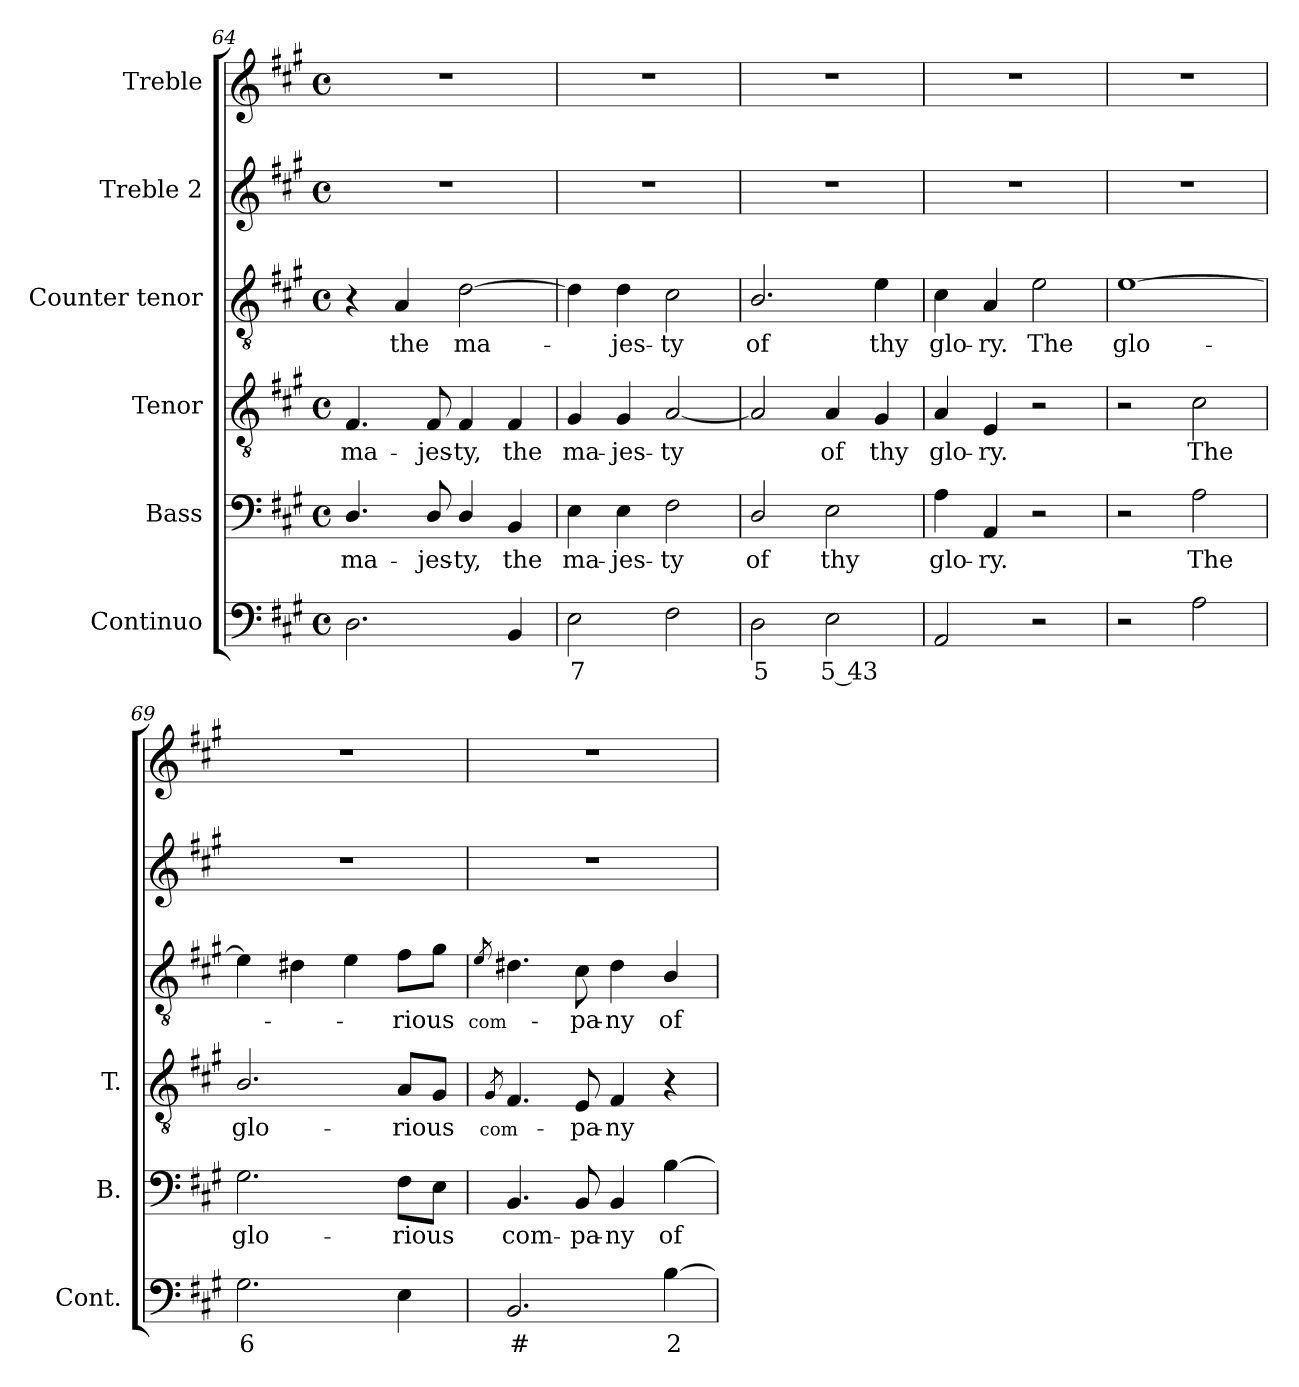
**kern	**text	**kern	**text	**kern	**text	**kern	**text	**kern	**kern
*part6	*part6	*part5	*part5	*part4	*part4	*part3	*part3	*part2	*part1
*staff6	*staff6	*staff5	*staff5	*staff4	*staff4	*staff3	*staff3	*staff2	*staff1
*I"Continuo	*	*I"Bass	*	*I"Tenor	*	*I"Counter tenor	*	*I"Treble 2	*I"Treble
*I'Cont.	*	*I'B.	*	*I'T.	*	*	*	*	*
*clefF4	*	*clefF4	*	*clefGv2	*	*clefGv2	*	*clefG2	*clefG2
*	*	*	*	*ITrd7c12	*	*ITrd7c12	*	*	*
*k[f#c#g#]	*	*k[f#c#g#]	*	*k[f#c#g#]	*	*k[f#c#g#]	*	*k[f#c#g#]	*k[f#c#g#]
*A:	*	*A:	*	*A:	*	*A:	*	*A:	*A:
*M4/4	*	*M4/4	*	*M4/4	*	*M4/4	*	*M4/4	*M4/4
*met(c)	*	*met(c)	*	*met(c)	*	*met(c)	*	*met(c)	*met(c)
=64	=64	=64	=64	=64	=64	=64	=64	=64	=64
!	!	!	!LO:LY:b:color=#000000	!	!	!	!	!	!
!	!	!	!	!	!LO:LY:b:color=#000000	!	!	!	!
2.Di\	.	4.Di/	ma-	4.FF#i/	ma-	4r	.	1r	1r
!	!	!	!	!	!	!	!LO:LY:b:color=#000000	!	!
.	.	.	.	.	.	4AAi/	the	.	.
!	!	!	!LO:LY:b:color=#000000	!	!	!	!	!	!
!	!	!	!	!	!LO:LY:b:color=#000000	!	!	!	!
.	.	8Di/	-jes-	8FF#i/	-jes-	.	.	.	.
!	!	!	!LO:LY:b:color=#000000	!	!	!	!	!	!
!	!	!	!	!	!LO:LY:b:color=#000000	!	!	!	!
!	!	!	!	!	!	!	!LO:LY:b:color=#000000	!	!
.	.	4Di/	-ty,	4FF#i/	-ty,	[2Di\	ma-	.	.
!	!	!	!LO:LY:b:color=#000000	!	!	!	!	!	!
!	!	!	!	!	!LO:LY:b:color=#000000	!	!	!	!
4BBi/	.	4BBi/	the	4FF#i/	the	.	.	.	.
=65	=65	=65	=65	=65	=65	=65	=65	=65	=65
!	!LO:LY:b:color=#000000	!	!	!	!	!	!	!	!
!	!	!	!LO:LY:b:color=#000000	!	!	!	!	!	!
!	!	!	!	!	!LO:LY:b:color=#000000	!	!	!	!
2Ei\	7	4Ei\	ma-	4GG#i/	ma-	4Di\]	.	1r	1r
!	!	!	!LO:LY:b:color=#000000	!	!	!	!	!	!
!	!	!	!	!	!LO:LY:b:color=#000000	!	!	!	!
!	!	!	!	!	!	!	!LO:LY:b:color=#000000	!	!
.	.	4Ei\	-jes-	4GG#i/	-jes-	4Di\	-jes-	.	.
!	!	!	!LO:LY:b:color=#000000	!	!	!	!	!	!
!	!	!	!	!	!LO:LY:b:color=#000000	!	!	!	!
!	!	!	!	!	!	!	!LO:LY:b:color=#000000	!	!
2F#i\	.	2F#i\	-ty	[2AAi/	-ty	2C#i\	-ty	.	.
=66	=66	=66	=66	=66	=66	=66	=66	=66	=66
!	!LO:LY:b:color=#000000	!	!	!	!	!	!	!	!
!	!	!	!LO:LY:b:color=#000000	!	!	!	!	!	!
!	!	!	!	!	!	!	!LO:LY:b:color=#000000	!	!
2Di\	5	2Di/	of	2AAi/]	.	2.BBi/	of	1r	1r
!	!LO:LY:b:color=#000000	!	!	!	!	!	!	!	!
!	!	!	!LO:LY:b:color=#000000	!	!	!	!	!	!
!	!	!	!	!	!LO:LY:b:color=#000000	!	!	!	!
2Ei\	5 43	2Ei\	thy	4AAi/	of	.	.	.	.
!	!	!	!	!	!LO:LY:b:color=#000000	!	!	!	!
!	!	!	!	!	!	!	!LO:LY:b:color=#000000	!	!
.	.	.	.	4GG#i/	thy	4Ei\	thy	.	.
!!LO:LB:g=z
=67	=67	=67	=67	=67	=67	=67	=67	=67	=67
!	!	!	!LO:LY:b:color=#000000	!	!	!	!	!	!
!	!	!	!	!	!LO:LY:b:color=#000000	!	!	!	!
!	!	!	!	!	!	!	!LO:LY:b:color=#000000	!	!
2AAi/	.	4Ai\	glo-	4AAi/	glo-	4C#i\	glo-	1r	1r
!	!	!	!LO:LY:b:color=#000000	!	!	!	!	!	!
!	!	!	!	!	!LO:LY:b:color=#000000	!	!	!	!
!	!	!	!	!	!	!	!LO:LY:b:color=#000000	!	!
.	.	4AAi/	-ry.	4EEi/	-ry.	4AAi/	-ry.	.	.
!	!	!	!	!	!	!	!LO:LY:b:color=#000000	!	!
2r	.	2r	.	2r	.	2Ei\	The	.	.
=68	=68	=68	=68	=68	=68	=68	=68	=68	=68
!	!	!	!	!	!	!	!LO:LY:b:color=#000000	!	!
2r	.	2r	.	2r	.	[1Ei	glo-	1r	1r
!	!	!	!LO:LY:b:color=#000000	!	!	!	!	!	!
!	!	!	!	!	!LO:LY:b:color=#000000	!	!	!	!
2Ai\	.	2Ai\	The	2C#i\	The	.	.	.	.
=69	=69	=69	=69	=69	=69	=69	=69	=69	=69
!	!LO:LY:b:color=#000000	!	!	!	!	!	!	!	!
!	!	!	!LO:LY:b:color=#000000	!	!	!	!	!	!
!	!	!	!	!	!LO:LY:b:color=#000000	!	!	!	!
2.G#i\	6	2.G#i\	glo-	2.BBi/	glo-	4Ei\]	.	1r	1r
.	.	.	.	.	.	4D#Xi\	.	.	.
.	.	.	.	.	.	4Ei\	.	.	.
!	!	!	!LO:LY:b:color=#000000	!	!	!	!	!	!
!	!	!	!	!	!LO:LY:b:color=#000000	!	!	!	!
!	!	!	!	!	!	!	!LO:LY:b:color=#000000	!	!
4Ei\	.	8F#i\L	-rious	8AAi/L	-rious	8F#i\L	-rious	.	.
.	.	8Ei\J	.	8GG#i/J	.	8G#i\J	.	.	.
=70	=70	=70	=70	=70	=70	=70	=70	=70	=70
!	!	!	!	!	!	!	!LO:LY:b:color=#000000	!	!
!	!	!	!	!	!LO:LY:b:color=#000000	!	!	!	!
.	.	.	.	8qGG#i/	com-	8qEi/	com-	.	.
!	!LO:LY:b:color=#000000	!	!	!	!	!	!	!	!
!	!	!	!LO:LY:b:color=#000000	!	!	!	!	!	!
2.BBi/	#	4.BBi/	com-	4.FF#i/	.	4.D#Xi\	.	1r	1r
!	!	!	!LO:LY:b:color=#000000	!	!	!	!	!	!
!	!	!	!	!	!LO:LY:b:color=#000000	!	!	!	!
!	!	!	!	!	!	!	!LO:LY:b:color=#000000	!	!
.	.	8BBi/	-pa-	8EEi/	-pa-	8C#i\	-pa-	.	.
!	!	!	!LO:LY:b:color=#000000	!	!	!	!	!	!
!	!	!	!	!	!LO:LY:b:color=#000000	!	!	!	!
!	!	!	!	!	!	!	!LO:LY:b:color=#000000	!	!
.	.	4BBi/	-ny	4FF#i/	-ny	4D#i\	-ny	.	.
!	!LO:LY:b:color=#000000	!	!	!	!	!	!	!	!
!	!	!	!LO:LY:b:color=#000000	!	!	!	!	!	!
!	!	!	!	!	!	!	!LO:LY:b:color=#000000	!	!
[4Bi\	2	[4Bi\	of	4r	.	4BBi/	of	.	.
=	=	=	=	=	=	=	=	=	=
*-	*-	*-	*-	*-	*-	*-	*-	*-	*-
